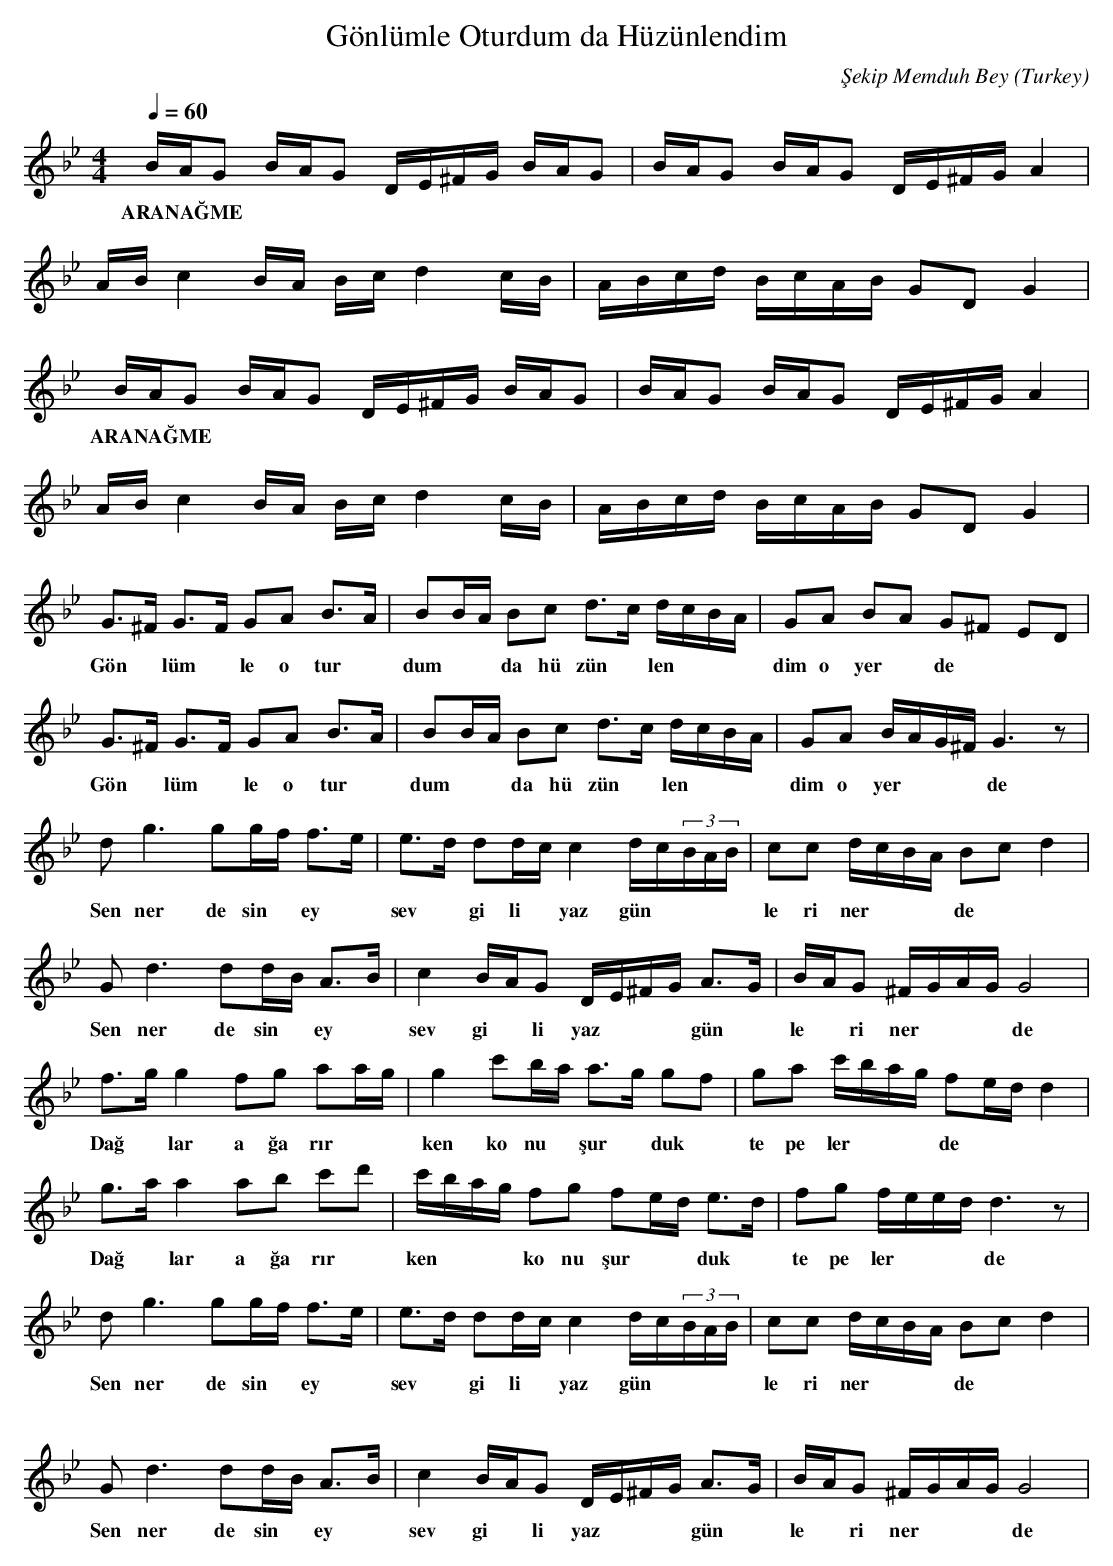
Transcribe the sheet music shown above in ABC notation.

X:1
T: Gönlümle Oturdum da Hüzünlendim
C: Şekip Memduh Bey
O: Turkey
M: 4/4
L: 1/16
K: C _B _e
Q: 1/4=60
BAG2 BAG2 DE^FG BAG2  | BAG2 BAG2 DE^FG A4  |
w:  ARANAĞME  |   |
ABc4BA Bcd4cB  | ABcd BcAB G2D2 G4  |
w:   |   |
BAG2 BAG2 DE^FG BAG2  | BAG2 BAG2 DE^FG A4  |
w:  ARANAĞME  |   |
ABc4BA Bcd4cB  | ABcd BcAB G2D2 G4  |
w:   |   |
G3^F G3F G2A2 B3A  | B2BA B2c2 d3c dcBA  | \
w:  Gön *  lüm *  le  o tur  |  dum  *  *  da  hü zün *  len  |
G2A2 B2A2 G2^F2 E2D2  |
w:  dim  o  yer *  de    |
G3^F G3F G2A2 B3A  | B2BA B2c2 d3c dcBA  | \
w:  Gön *  lüm *  le  o tur  |  dum  *  *  da  hü zün *  len  |
G2A2 BAG^F G6z2  |
w:  dim  o  yer *  *  *  de    |
d2g6 g2gf f3e  | e3d d2dc c4 dc(3BAB  | \
w:  Sen  ner de sin  *  ey   |  sev *  gi li  *  yaz  gün  |
c2c2 dcBA B2c2 d4  |
w:  le ri  ner *  *  *  de    |
G2d6 d2dB A3B  | c4 BAG2 DE^FG A3G  | \
w:  Sen  ner de sin  *  ey   |  sev gi *  li  yaz  *  *  *  gün  |
BAG2 ^FGAG G8  |
w:  le *  ri  ner *  *  *  de    |
f3g g4 f2g2 a2ag  | g4 c'2ba a3g g2f2  | \
w:  Dağ *  lar  a ğa rır  |  ken  ko nu *  şur *  duk   |
g2a2 c'bag f2ed d4  |
w:  te pe ler *  *  *  de    |
g3a a4 a2b2 c'2d'2  | c'bag f2g2 f2ed e3d  | \
w:  Dağ *  lar  a ğa rır  |  ken  *  *  *  ko nu şur *  *  duk   |
f2g2 feed d6z2  |
w:  te pe ler *  *  *  de    |
d2g6 g2gf f3e  | e3d d2dc c4 dc(3BAB  | \
w:  Sen  ner de sin  *  ey   |  sev *  gi li  *  yaz  gün  |
c2c2 dcBA B2c2 d4  |
w:  le ri  ner *  *  *  de    |
G2d6 d2dB A3B  | c4 BAG2 DE^FG A3G  | \
w:  Sen  ner de sin  *  ey   |  sev gi *  li  yaz  *  *  *  gün  |
BAG2 ^FGAG G8  |
w:  le *  ri  ner *  *  *  de    |
|
